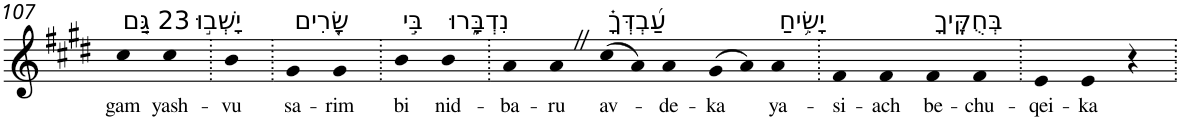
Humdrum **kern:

**kern	**text
*part1	*part1
*staff1	*staff1
*I"Piano	*
*I'Pno	*
!!LO:PB:g=z
*clefG2	*
*k[f#c#g#d#]	*
*E:	*
=107	=107
!LO:TX:a:t=23 גַּ֤ם	!
!	!LO:LY:b
4cc#	gam
!LO:TX:a:t=יָשְׁב֣וּ	!
!	!LO:LY:b
4cc#	yash-
=108.	=108.
!	!LO:LY:b
4b	-vu
=109.	=109.
!LO:TX:a:t=שָׂ֭רִים	!
!	!LO:LY:b
4g#	sa-
!	!LO:LY:b
4g#	-rim
=110.	=110.
!LO:TX:a:t=בִּ֣י	!
!	!LO:LY:b
4b	bi
!LO:TX:a:t=נִדְבָּ֑רוּ	!
!	!LO:LY:b
4b	nid-
=111.	=111.
!	!LO:LY:b
4a	-ba-
!	!LO:LY:b
4aZ	-ru
!LO:TX:a:t=עַ֝בְדְּךָ֗	!
!	!LO:LY:b
(>8cc#	av-
8a)	.
!	!LO:LY:b
4a	-de-
!	!LO:LY:b
(>8g#	-ka
8a)	.
!LO:TX:a:t=יָשִׂ֥יחַ	!
!	!LO:LY:b
4a	ya-
=112.	=112.
!	!LO:LY:b
4f#	-si-
!	!LO:LY:b
4f#	-ach
!LO:TX:a:t=בְּחֻקֶּֽיךָ	!
!	!LO:LY:b
4f#	be-
!	!LO:LY:b
4f#	-chu-
=113.	=113.
!	!LO:LY:b
4e	-qei-
!	!LO:LY:b
4e	-ka
4r	.
=.	=.
*-	*-
